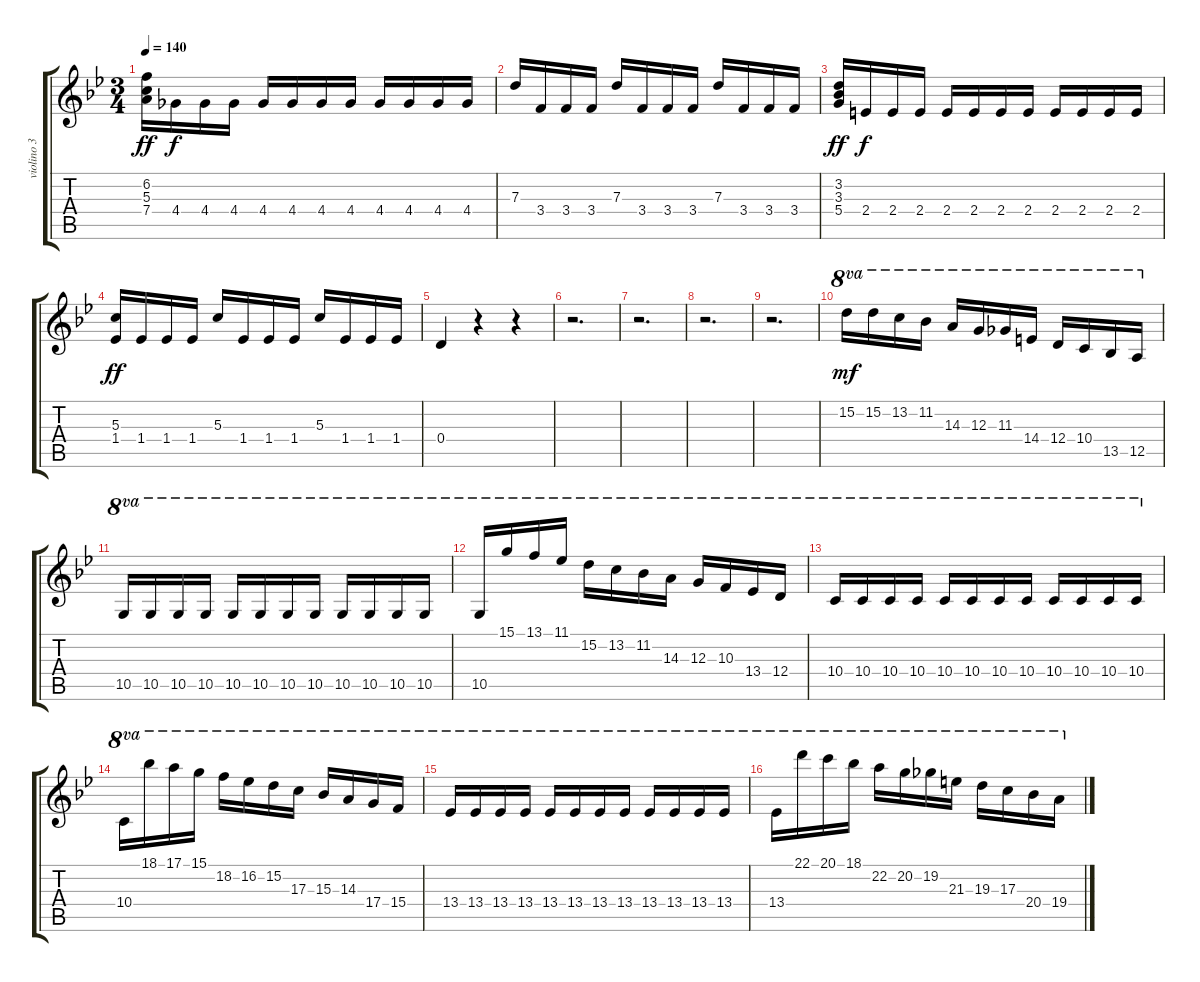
\track ("violino 3" "violino 3") {instrument distortionguitar}
\staff {score tabs}
\tuning (E4 B3 G3 D3 A2 E2) {hide}
\ts (3 4)
\tempo 140
\clef g2
\ks gminor
(6.2 5.3 7.4).16{dy ff} 4.4.16{dy f} 4.4.16 4.4.16 4.4.16 4.4.16 4.4.16 4.4.16 4.4.16 4.4.16 4.4.16 4.4.16 |
7.3.16 3.4.16 3.4.16 3.4.16 7.3.16 3.4.16 3.4.16 3.4.16 7.3.16 3.4.16 3.4.16 3.4.16 |
(3.2 3.3 5.4).16{dy ff} 2.4.16{dy f} 2.4.16 2.4.16 2.4.16 2.4.16 2.4.16 2.4.16 2.4.16 2.4.16 2.4.16 2.4.16 |
(5.3 1.4).16{dy ff} 1.4.16 1.4.16 1.4.16 5.3.16 1.4.16 1.4.16 1.4.16 5.3.16 1.4.16 1.4.16 1.4.16 |
0.4.4 r.4 r.4 |
r.2{d} |
r.2{d} |
r.2{d} |
r.2{d} |
15.2.16{ot 8va dy mf} 15.2.16{ot 8va} 13.2.16{ot 8va} 11.2.16{ot 8va} 14.3.16{ot 8va} 12.3.16{ot 8va} 11.3.16{ot 8va} 14.4.16{ot 8va} 12.4.16{ot 8va} 10.4.16{ot 8va} 13.5.16{ot 8va} 12.5.16{ot 8va} |
10.5.16{ot 8va} 10.5.16{ot 8va} 10.5.16{ot 8va} 10.5.16{ot 8va} 10.5.16{ot 8va} 10.5.16{ot 8va} 10.5.16{ot 8va} 10.5.16{ot 8va} 10.5.16{ot 8va} 10.5.16{ot 8va} 10.5.16{ot 8va} 10.5.16{ot 8va} |
10.5.16{ot 8va} 15.1.16{ot 8va} 13.1.16{ot 8va} 11.1.16{ot 8va} 15.2.16{ot 8va} 13.2.16{ot 8va} 11.2.16{ot 8va} 14.3.16{ot 8va} 12.3.16{ot 8va} 10.3.16{ot 8va} 13.4.16{ot 8va} 12.4.16{ot 8va} |
10.4.16{ot 8va} 10.4.16{ot 8va} 10.4.16{ot 8va} 10.4.16{ot 8va} 10.4.16{ot 8va} 10.4.16{ot 8va} 10.4.16{ot 8va} 10.4.16{ot 8va} 10.4.16{ot 8va} 10.4.16{ot 8va} 10.4.16{ot 8va} 10.4.16{ot 8va} |
10.4.16{ot 8va} 18.1.16{ot 8va} 17.1.16{ot 8va} 15.1.16{ot 8va} 18.2.16{ot 8va} 16.2.16{ot 8va} 15.2.16{ot 8va} 17.3.16{ot 8va} 15.3.16{ot 8va} 14.3.16{ot 8va} 17.4.16{ot 8va} 15.4.16{ot 8va} |
13.4.16{ot 8va} 13.4.16{ot 8va} 13.4.16{ot 8va} 13.4.16{ot 8va} 13.4.16{ot 8va} 13.4.16{ot 8va} 13.4.16{ot 8va} 13.4.16{ot 8va} 13.4.16{ot 8va} 13.4.16{ot 8va} 13.4.16{ot 8va} 13.4.16{ot 8va} |
13.4.16{ot 8va} 22.1.16{ot 8va} 20.1.16{ot 8va} 18.1.16{ot 8va} 22.2.16{ot 8va} 20.2.16{ot 8va} 19.2.16{ot 8va} 21.3.16{ot 8va} 19.3.16{ot 8va} 17.3.16{ot 8va} 20.4.16{ot 8va} 19.4.16{ot 8va}
